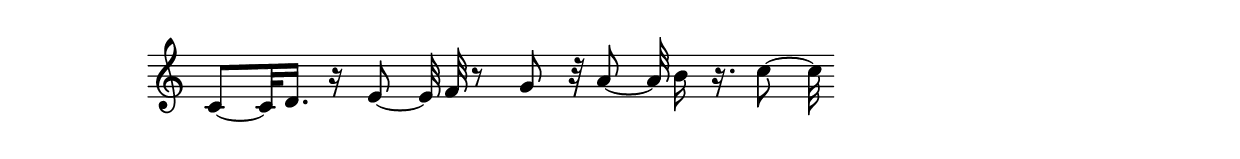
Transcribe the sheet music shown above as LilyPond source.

#(ly:set-option 'midi-extension "mid")
\version "2.12.3"
\include "english.ly"
\header{ 
}
%{
                                       .
S----R-- --G----m ----P--- -D----N- ---S----

%}
melody = {
\once \override Staff.TimeSignature #'stencil = ##f
\clef treble
\key c 
\major
\cadenzaOn
  c'8[~c'32 d'16.] r16 e'8~e'32 f'32 r8 g'8 r32 a'8~a'32 b'16 r16. c''8~c''32 \bar "" \break 
 }
text = \lyricmode {
        
}
\score{

<<
\new Voice = "one" {
\melody
}
\new Lyrics \lyricsto "one" \text
>>
\layout {
\context {
\Score
}
}
\midi {
\context {
\Score
tempoWholesPerMinute = #(ly:make-moment 200 4)
}
}
}